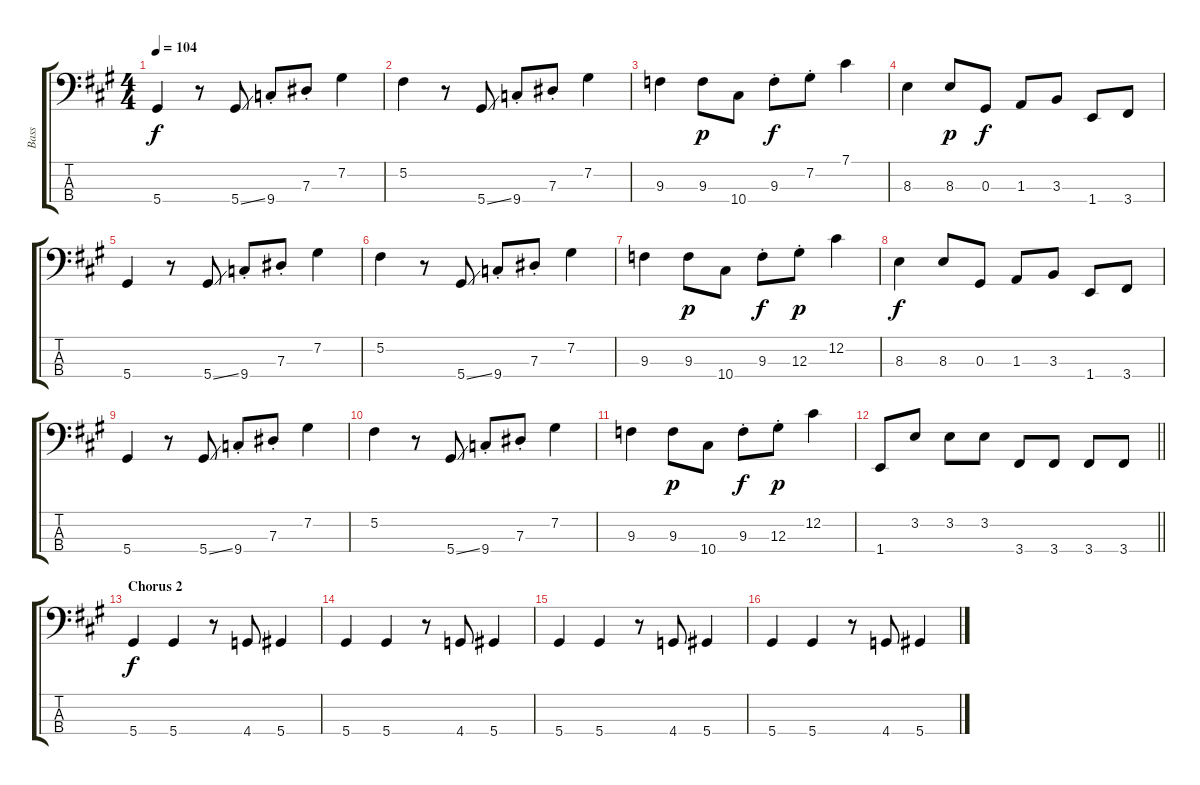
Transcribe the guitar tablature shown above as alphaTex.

\track ("Bass" "Bass") {instrument electricbassfinger}
\staff {score tabs}
\tuning (Gb2 Db2 Ab1 Eb1) {hide}
\ts (4 4)
\tempo 104
\clef f4
\ks a
5.4.4{dy f} r.8 5.4{ss}.8 9.4{st}.8 7.3{st}.8 7.2.4 |
5.2.4 r.8 5.4{ss}.8 9.4{st}.8 7.3{st}.8 7.2.4 |
9.3.4 9.3.8{dy p} 10.4.8 9.3{st}.8{dy f} 7.2{st}.8 7.1.4 |
8.3.4 8.3.8{dy p} 0.3.8{dy f} 1.3.8 3.3.8 1.4.8 3.4.8 |
5.4.4 r.8 5.4{ss}.8 9.4{st}.8 7.3{st}.8 7.2.4 |
5.2.4 r.8 5.4{ss}.8 9.4{st}.8 7.3{st}.8 7.2.4 |
9.3.4 9.3.8{dy p} 10.4.8 9.3{st}.8{dy f} 12.3{st}.8{dy p} 12.2.4 |
8.3.4{dy f} 8.3.8 0.3.8 1.3.8 3.3.8 1.4.8 3.4.8 |
5.4.4 r.8 5.4{ss}.8 9.4{st}.8 7.3{st}.8 7.2.4 |
5.2.4 r.8 5.4{ss}.8 9.4{st}.8 7.3{st}.8 7.2.4 |
9.3.4 9.3.8{dy p} 10.4.8 9.3{st}.8{dy f} 12.3{st}.8{dy p} 12.2.4 |
\barLineRight lightlight
1.4.8 3.2.8 3.2.8 3.2.8 3.4.8 3.4.8 3.4.8 3.4.8 |
\section ("" "Chorus 2")
5.4.4{dy f} 5.4.4 r.8 4.4.8 5.4.4 |
5.4.4 5.4.4 r.8 4.4.8 5.4.4 |
5.4.4 5.4.4 r.8 4.4.8 5.4.4 |
5.4.4 5.4.4 r.8 4.4.8 5.4.4
